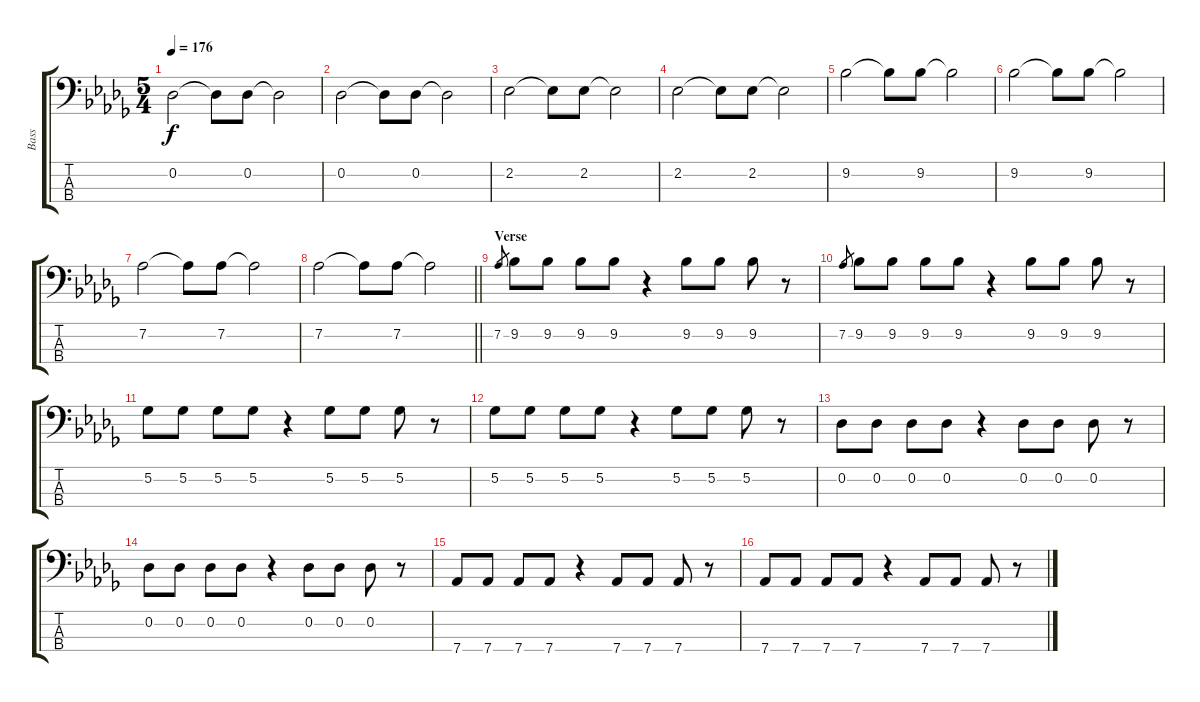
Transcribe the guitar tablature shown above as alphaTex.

\track ("Bass" "Bass") {instrument electricbassfinger}
\staff {score tabs}
\tuning (Gb2 Db2 Ab1 Db1) {hide}
\ts (5 4)
\tempo 176
\clef f4
\ks db
0.2.2{dy f} 0.2{t}.8 0.2.8 0.2{t}.2 |
0.2.2 0.2{t}.8 0.2.8 0.2{t}.2 |
2.2.2 2.2{t}.8 2.2.8 2.2{t}.2 |
2.2.2 2.2{t}.8 2.2.8 2.2{t}.2 |
9.2.2 9.2{t}.8 9.2.8 9.2{t}.2 |
9.2.2 9.2{t}.8 9.2.8 9.2{t}.2 |
7.2.2 7.2{t}.8 7.2.8 7.2{t}.2 |
\barLineRight lightlight
7.2.2 7.2{t}.8 7.2.8 7.2{t}.2 |
\section ("" "Verse")
7.2.8{gr} 9.2.8 9.2.8 9.2.8 9.2.8 r.4 9.2.8 9.2.8 9.2.8 r.8 |
7.2.8{gr} 9.2.8 9.2.8 9.2.8 9.2.8 r.4 9.2.8 9.2.8 9.2.8 r.8 |
5.2.8 5.2.8 5.2.8 5.2.8 r.4 5.2.8 5.2.8 5.2.8 r.8 |
5.2.8 5.2.8 5.2.8 5.2.8 r.4 5.2.8 5.2.8 5.2.8 r.8 |
0.2.8 0.2.8 0.2.8 0.2.8 r.4 0.2.8 0.2.8 0.2.8 r.8 |
0.2.8 0.2.8 0.2.8 0.2.8 r.4 0.2.8 0.2.8 0.2.8 r.8 |
7.4.8 7.4.8 7.4.8 7.4.8 r.4 7.4.8 7.4.8 7.4.8 r.8 |
7.4.8 7.4.8 7.4.8 7.4.8 r.4 7.4.8 7.4.8 7.4.8 r.8
